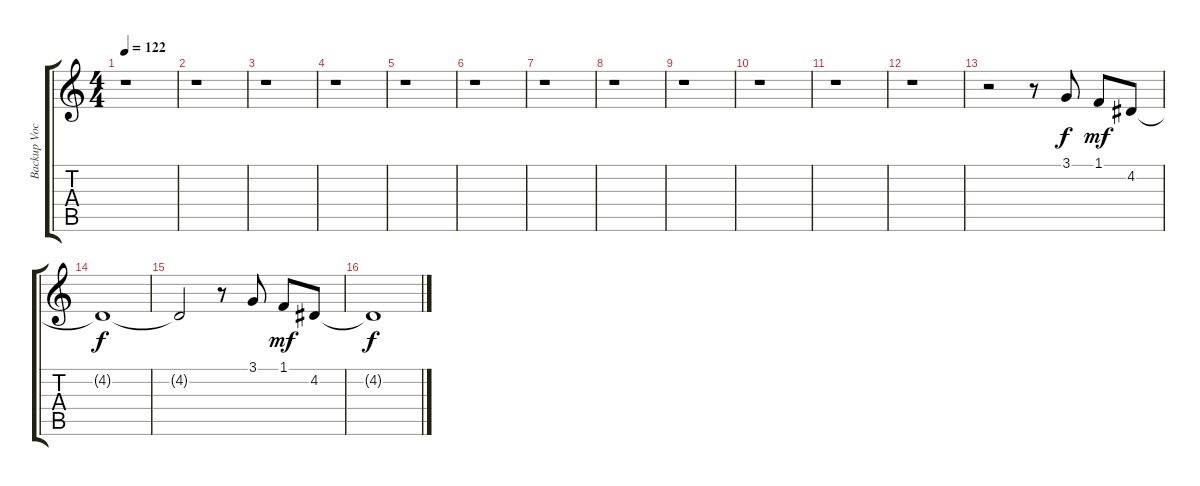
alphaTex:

\track ("Backup Vocals" "Backup Voc") {instrument lead3calliope}
\staff {score tabs}
\tuning (E4 B3 G3 D3 A2 E2) {hide}
\ts (4 4)
\tempo 122
\clef g2
\ks c
r.1{dy f} |
r.1 |
r.1 |
r.1 |
r.1 |
r.1 |
r.1 |
r.1 |
r.1 |
r.1 |
r.1 |
r.1 |
r.2 r.8 3.1.8 1.1.8{dy mf} 4.2.8 |
4.2{t}.1{dy f} |
4.2{t}.2 r.8 3.1.8 1.1.8{dy mf} 4.2.8 |
4.2{t}.1{dy f}
